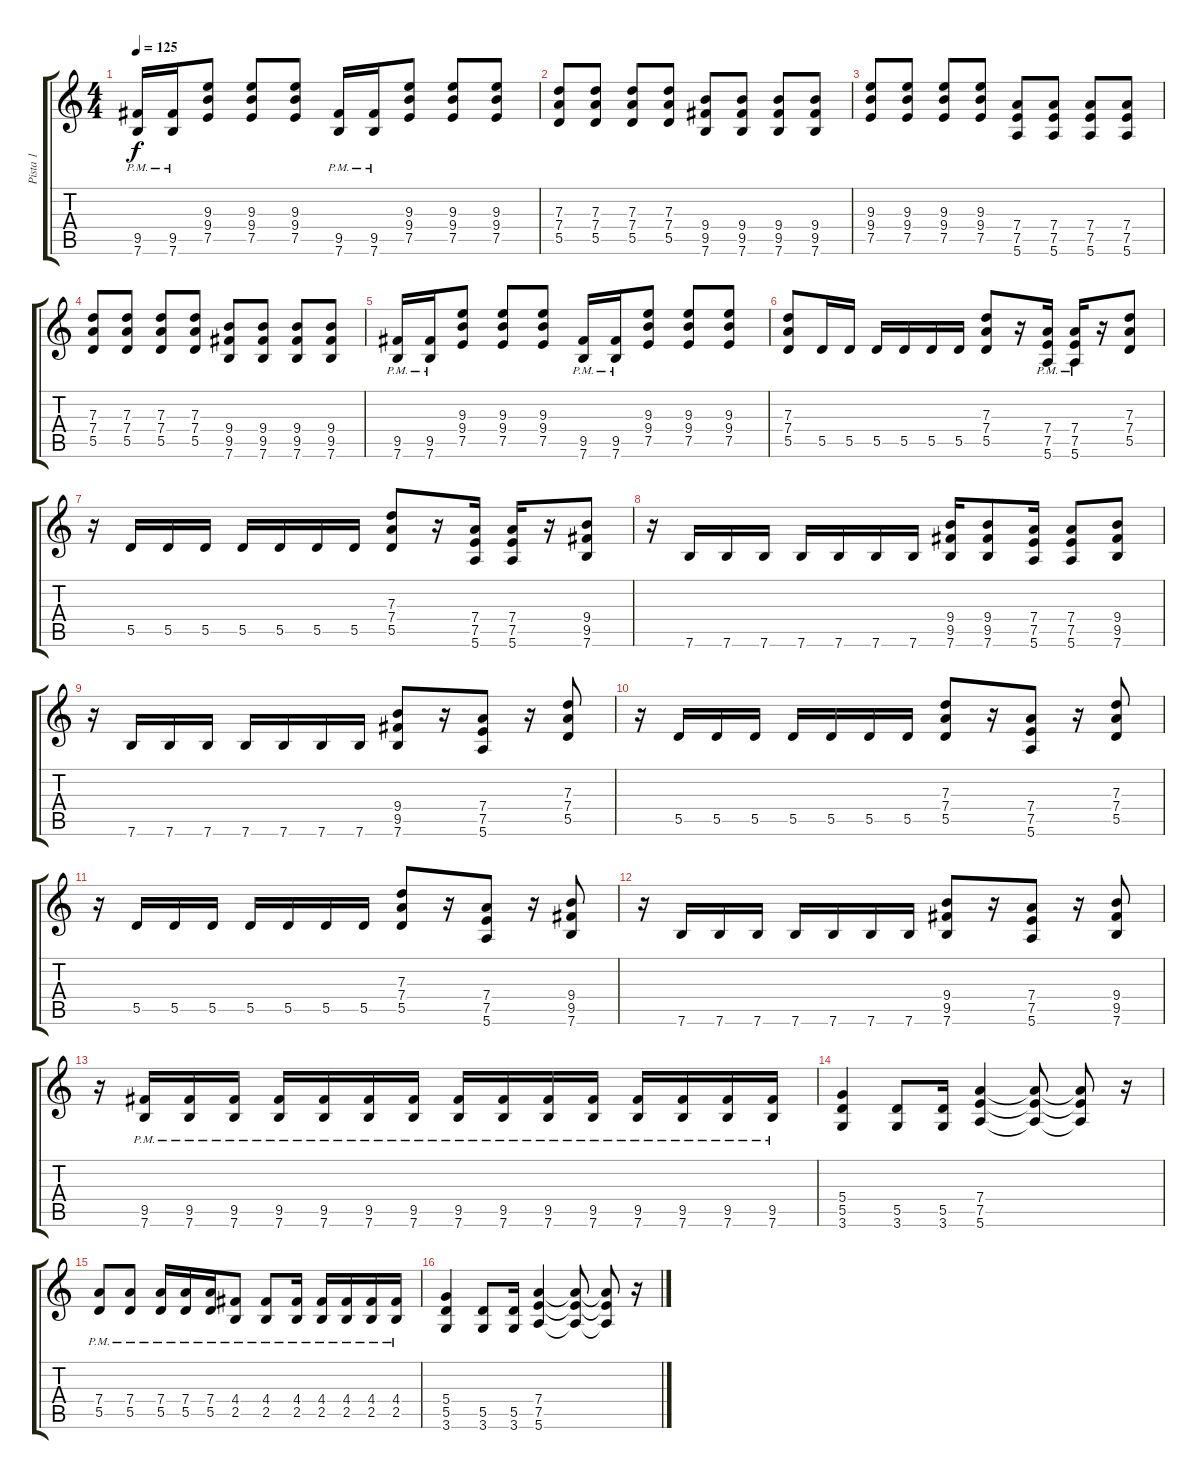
\track ("Pista 1" "Pista 1") {instrument overdrivenguitar}
\staff {score tabs}
\tuning (E4 B3 G3 D3 A2 E2) {hide}
\ts (4 4)
\tempo 125
\clef g2
\ks c
(9.5{pm} 7.6{pm}).16{dy f} (9.5{pm} 7.6{pm}).16 (9.3 9.4 7.5).8 (9.3 9.4 7.5).8 (9.3 9.4 7.5).8 (9.5{pm} 7.6{pm}).16 (9.5{pm} 7.6{pm}).16 (9.3 9.4 7.5).8 (9.3 9.4 7.5).8 (9.3 9.4 7.5).8 |
(7.3 7.4 5.5).8 (7.3 7.4 5.5).8 (7.3 7.4 5.5).8 (7.3 7.4 5.5).8 (9.4 9.5 7.6).8 (9.4 9.5 7.6).8 (9.4 9.5 7.6).8 (9.4 9.5 7.6).8 |
(9.3 9.4 7.5).8 (9.3 9.4 7.5).8 (9.3 9.4 7.5).8 (9.3 9.4 7.5).8 (7.4 7.5 5.6).8 (7.4 7.5 5.6).8 (7.4 7.5 5.6).8 (7.4 7.5 5.6).8 |
(7.3 7.4 5.5).8 (7.3 7.4 5.5).8 (7.3 7.4 5.5).8 (7.3 7.4 5.5).8 (9.4 9.5 7.6).8 (9.4 9.5 7.6).8 (9.4 9.5 7.6).8 (9.4 9.5 7.6).8 |
(9.5{pm} 7.6{pm}).16 (9.5{pm} 7.6{pm}).16 (9.3 9.4 7.5).8 (9.3 9.4 7.5).8 (9.3 9.4 7.5).8 (9.5{pm} 7.6{pm}).16 (9.5{pm} 7.6{pm}).16 (9.3 9.4 7.5).8 (9.3 9.4 7.5).8 (9.3 9.4 7.5).8 |
(7.3 7.4 5.5).8 5.5.16 5.5.16 5.5.16 5.5.16 5.5.16 5.5.16 (7.3 7.4 5.5).8 r.16 (7.4{pm} 7.5{pm} 5.6{pm}).16 (7.4{pm} 7.5{pm} 5.6{pm}).16 r.16 (7.3 7.4 5.5).8 |
r.16 5.5.16 5.5.16 5.5.16 5.5.16 5.5.16 5.5.16 5.5.16 (7.3 7.4 5.5).8 r.16 (7.4 7.5 5.6).16 (7.4 7.5 5.6).16 r.16 (9.4 9.5 7.6).8 |
r.16 7.6.16 7.6.16 7.6.16 7.6.16 7.6.16 7.6.16 7.6.16 (9.4 9.5 7.6).16 (9.4 9.5 7.6).8 (7.4 7.5 5.6).16 (7.4 7.5 5.6).8 (9.4 9.5 7.6).8 |
r.16 7.6.16 7.6.16 7.6.16 7.6.16 7.6.16 7.6.16 7.6.16 (9.4 9.5 7.6).8 r.16 (7.4 7.5 5.6).8 r.16 (7.3 7.4 5.5).8 |
r.16 5.5.16 5.5.16 5.5.16 5.5.16 5.5.16 5.5.16 5.5.16 (7.3 7.4 5.5).8 r.16 (7.4 7.5 5.6).8 r.16 (7.3 7.4 5.5).8 |
r.16 5.5.16 5.5.16 5.5.16 5.5.16 5.5.16 5.5.16 5.5.16 (7.3 7.4 5.5).8 r.16 (7.4 7.5 5.6).8 r.16 (9.4 9.5 7.6).8 |
r.16 7.6.16 7.6.16 7.6.16 7.6.16 7.6.16 7.6.16 7.6.16 (9.4 9.5 7.6).8 r.16 (7.4 7.5 5.6).8 r.16 (9.4 9.5 7.6).8 |
r.16 (9.5{pm} 7.6).16 (9.5{pm} 7.6{pm}).16 (9.5{pm} 7.6{pm}).16 (9.5{pm} 7.6{pm}).16 (9.5{pm} 7.6{pm}).16 (9.5{pm} 7.6{pm}).16 (9.5{pm} 7.6{pm}).16 (9.5{pm} 7.6{pm}).16 (9.5{pm} 7.6{pm}).16 (9.5{pm} 7.6{pm}).16 (9.5{pm} 7.6{pm}).16 (9.5{pm} 7.6{pm}).16 (9.5{pm} 7.6{pm}).16 (9.5{pm} 7.6{pm}).16 (9.5{pm} 7.6{pm}).16 |
(5.4 5.5 3.6).4 (5.5 3.6).8 (5.5 3.6).16 (7.4 7.5 5.6).4 (7.4{t} 7.5{t} 5.6{t}).8 (7.4{t} 7.5{t} 5.6{t}).8 r.16 |
(7.4{pm} 5.5{pm}).8 (7.4{pm} 5.5{pm}).8 (7.4{pm} 5.5{pm}).16 (7.4{pm} 5.5{pm}).16 (7.4{pm} 5.5{pm}).16 (4.4{pm} 2.5{pm}).8 (4.4{pm} 2.5{pm}).8 (4.4{pm} 2.5{pm}).16 (4.4{pm} 2.5{pm}).16 (4.4{pm} 2.5{pm}).16 (4.4{pm} 2.5{pm}).16 (4.4{pm} 2.5{pm}).16 |
(5.4 5.5 3.6).4 (5.5 3.6).8 (5.5 3.6).16 (7.4 7.5 5.6).4 (7.4{t} 7.5{t} 5.6{t}).8 (7.4{t} 7.5{t} 5.6{t}).8 r.16
